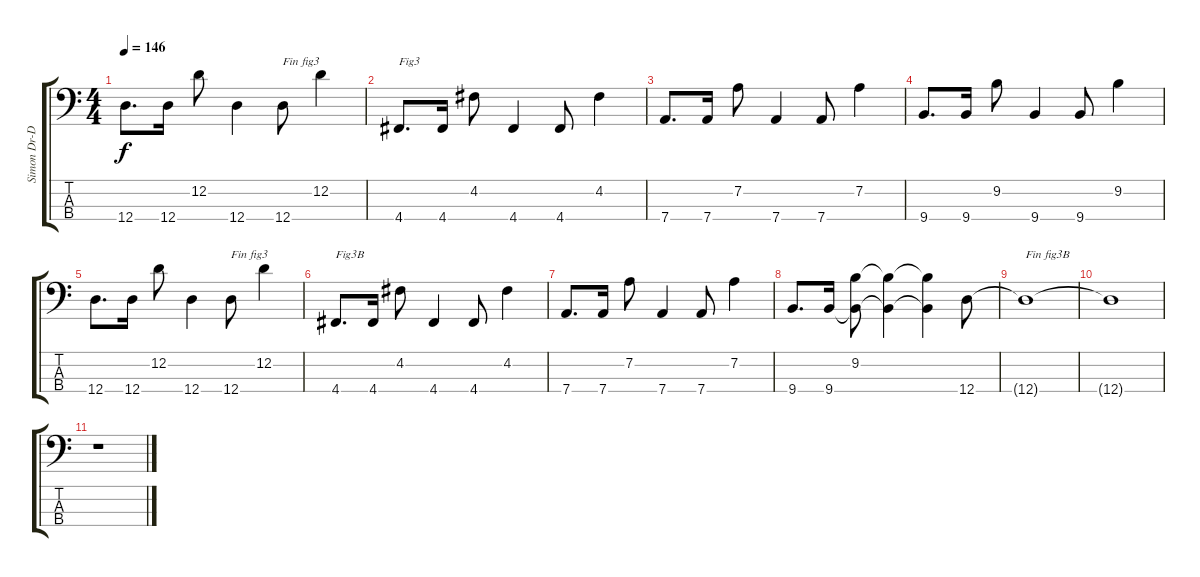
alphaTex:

\track ("Simon Dr-D" "Simon Dr-D") {instrument electricbasspick}
\staff {score tabs}
\tuning (G2 D2 A1 D1) {hide}
\ts (4 4)
\tempo 146
\clef f4
\ks c
12.4.8{d dy f} 12.4.16 12.2.8 12.4.4 12.4.8{txt "Fin fig3"} 12.2.4 |
4.4.8{d txt "Fig3"} 4.4.16 4.2.8 4.4.4 4.4.8 4.2.4 |
7.4.8{d} 7.4.16 7.2.8 7.4.4 7.4.8 7.2.4 |
9.4.8{d} 9.4.16 9.2.8 9.4.4 9.4.8 9.2.4 |
12.4.8{d} 12.4.16 12.2.8 12.4.4 12.4.8{txt "Fin fig3"} 12.2.4 |
4.4.8{d txt "Fig3B"} 4.4.16 4.2.8 4.4.4 4.4.8 4.2.4 |
7.4.8{d} 7.4.16 7.2.8 7.4.4 7.4.8 7.2.4 |
9.4.8{d} 9.4.16 (9.2 9.4{t}).8 (9.2{t} 9.4{t}).4 (9.2{t} 9.4{t}).4 12.4.8 |
12.4{t}.1{txt "Fin fig3B"} |
12.4{t}.1 |
r.1
